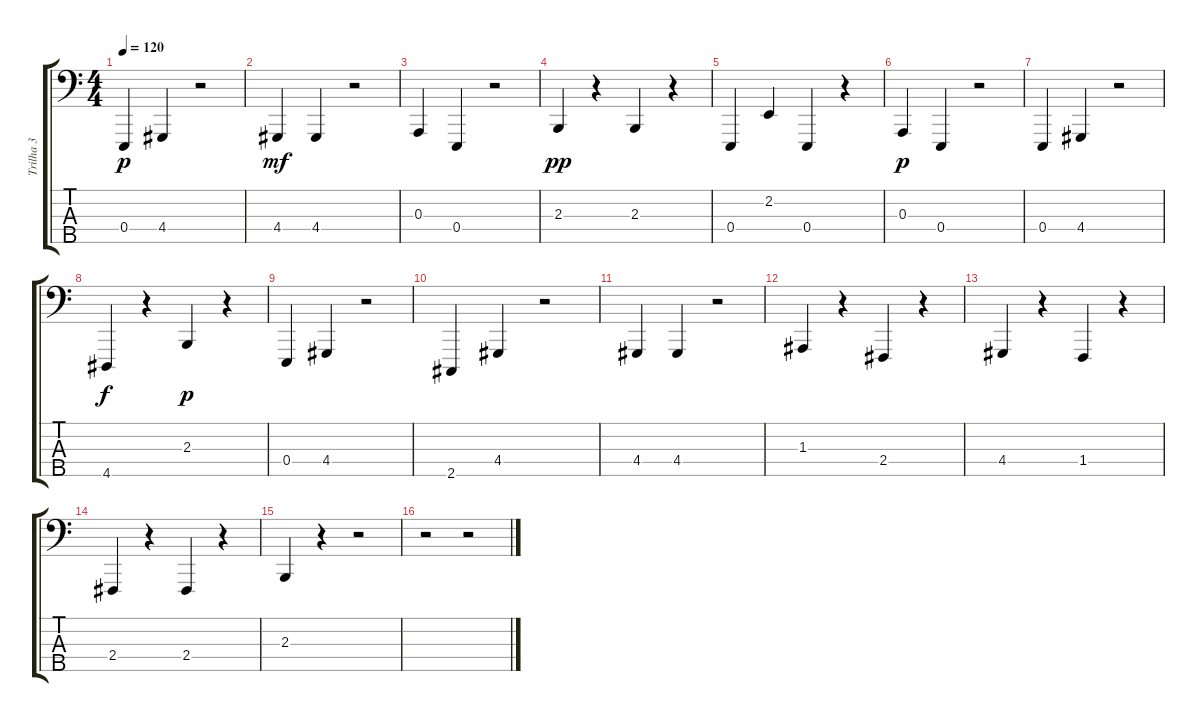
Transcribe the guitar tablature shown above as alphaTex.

\track ("Trilha 3" "Trilha 3") {instrument acousticgrandpiano}
\staff {score tabs}
\tuning (G2 D2 A1 E1 B0) {hide}
\ts (4 4)
\tempo 120
\clef f4
\ks c
0.4.4{dy p} 4.4.4 r.2 |
4.4.4{dy mf} 4.4.4 r.2 |
0.3.4 0.4.4 r.2 |
2.3.4{dy pp} r.4 2.3.4 r.4 |
0.4.4 2.2.4 0.4.4 r.4 |
0.3.4{dy p} 0.4.4 r.2 |
0.4.4 4.4.4 r.2 |
4.5.4{dy f} r.4 2.3.4{dy p} r.4 |
0.4.4 4.4.4 r.2 |
2.5.4 4.4.4 r.2 |
4.4.4 4.4.4 r.2 |
1.3.4 r.4 2.4.4 r.4 |
4.4.4 r.4 1.4.4 r.4 |
2.4.4 r.4 2.4.4 r.4 |
2.3.4 r.4 r.2 |
r.2 r.2
